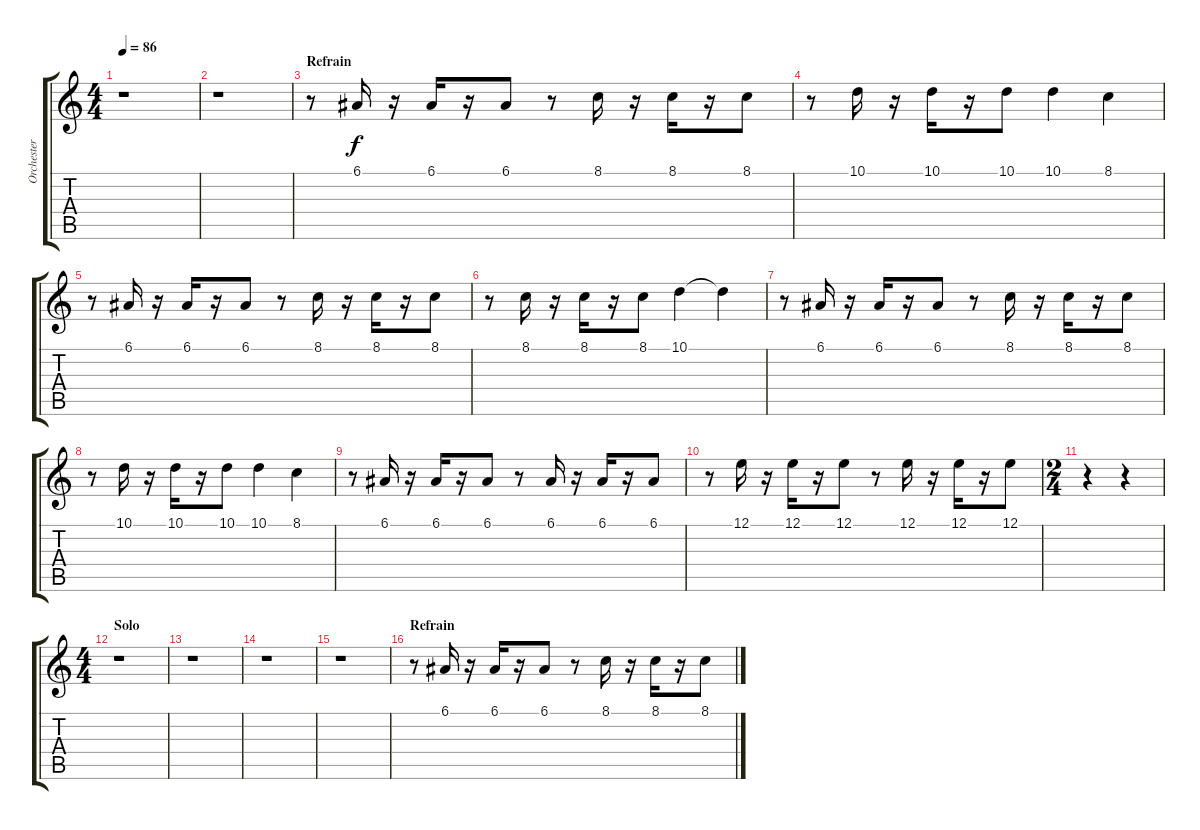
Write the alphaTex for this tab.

\track ("Orchester" "Orchester") {instrument stringensemble1}
\staff {score tabs}
\tuning (E4 B3 G3 D3 A2 E2) {hide}
\ts (4 4)
\tempo 86
\clef g2
\ks c
r.1{dy f} |
r.1 |
\section ("" "Refrain")
r.8 6.1.16 r.16 6.1.16 r.16 6.1.8 r.8 8.1.16 r.16 8.1.16 r.16 8.1.8 |
r.8 10.1.16 r.16 10.1.16 r.16 10.1.8 10.1.4 8.1.4 |
r.8 6.1.16 r.16 6.1.16 r.16 6.1.8 r.8 8.1.16 r.16 8.1.16 r.16 8.1.8 |
r.8 8.1.16 r.16 8.1.16 r.16 8.1.8 10.1.4 10.1{t}.4 |
r.8 6.1.16 r.16 6.1.16 r.16 6.1.8 r.8 8.1.16 r.16 8.1.16 r.16 8.1.8 |
r.8 10.1.16 r.16 10.1.16 r.16 10.1.8 10.1.4 8.1.4 |
r.8 6.1.16 r.16 6.1.16 r.16 6.1.8 r.8 6.1.16 r.16 6.1.16 r.16 6.1.8 |
r.8 12.1.16 r.16 12.1.16 r.16 12.1.8 r.8 12.1.16 r.16 12.1.16 r.16 12.1.8 |
\ts (2 4)
r.4 r.4 |
\ts (4 4)
\section ("" "Solo")
r.1 |
r.1 |
r.1 |
r.1 |
\section ("" "Refrain")
r.8 6.1.16 r.16 6.1.16 r.16 6.1.8 r.8 8.1.16 r.16 8.1.16 r.16 8.1.8
